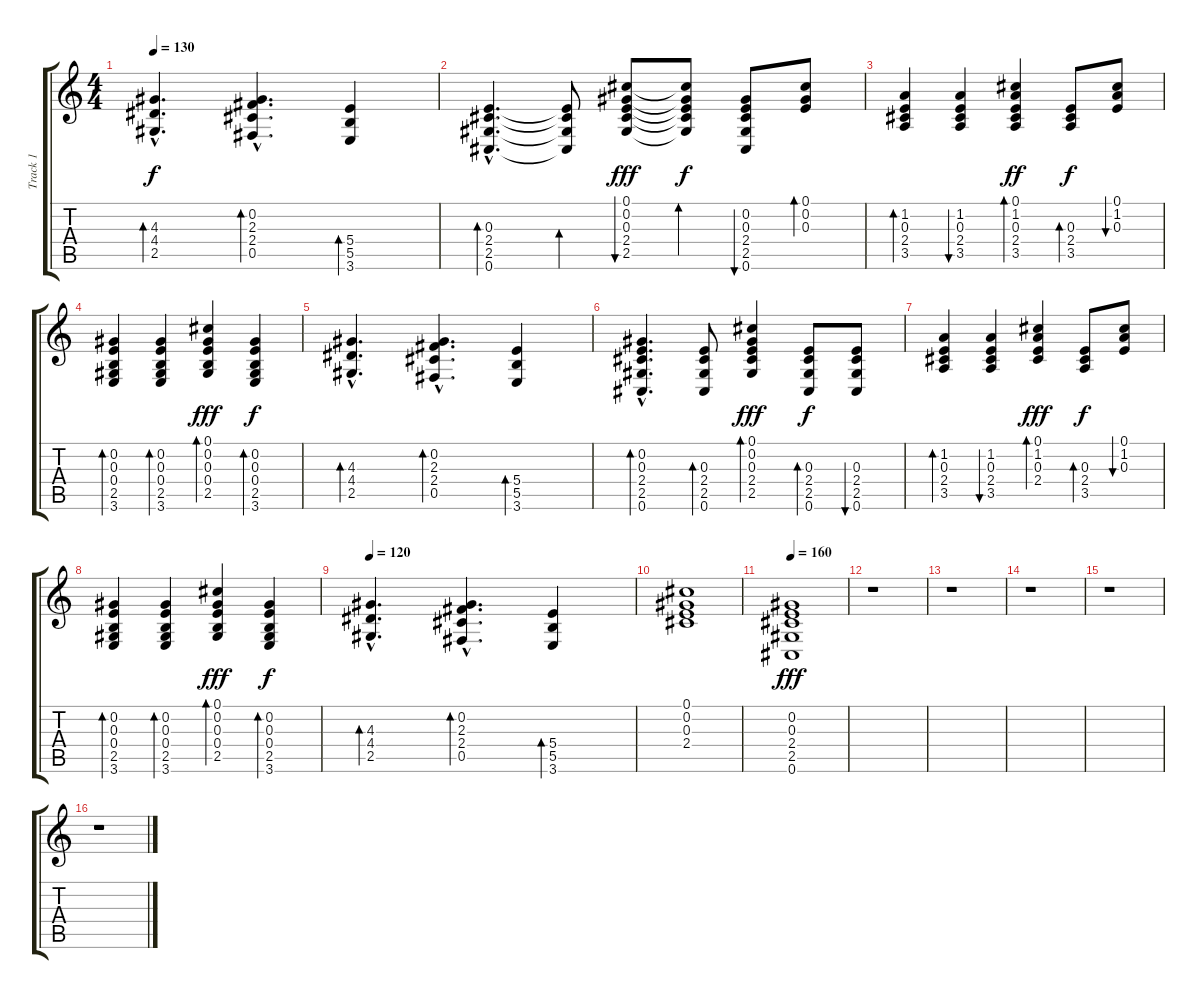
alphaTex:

\track ("Track 1" "Track 1") {instrument acousticguitarsteel}
\staff {score tabs}
\tuning (Db4 Ab3 E3 B2 Gb2 Db2) {hide}
\ts (4 4)
\tempo 130
\clef g2
\ks c
(4.3{hac} 4.4{hac} 2.5{hac}).4{d bd 30 dy f} (0.2{hac} 2.3{hac} 2.4{hac} 0.5{hac}).4{d bd 30} (5.4 5.5 3.6).4{bd 30} |
(0.3{hac} 2.4{hac} 2.5{hac} 0.6{hac}).4{d bd 60} (0.3{t} 2.4{t} 2.5{t} 0.6{t}).8{bd 60} (0.1 0.2 0.3 2.4 2.5).8{bu 60 dy fff} (0.1{t} 0.2{t} 0.3{t} 2.4{t} 2.5{t}).8{bd 60 dy f} (0.2 0.3 2.4 2.5 0.6).8{bu 240} (0.1 0.2 0.3).8{bd 60} |
(1.2 0.3 2.4 3.5).4{bd 60} (1.2 0.3 2.4 3.5).4{bu 60} (0.1 1.2 0.3 2.4 3.5).4{bd 240 dy ff} (0.3 2.4 3.5).8{bd 120 dy f} (0.1 1.2 0.3).8{bu 120} |
(0.2 0.3 0.4 2.5 3.6).4{bd 60} (0.2 0.3 0.4 2.5 3.6).4{bd 120} (0.1 0.2 0.3 0.4 2.5).4{bd 120 dy fff} (0.2 0.3 0.4 2.5 3.6).4{bd 120 dy f} |
(4.3{hac} 4.4{hac} 2.5{hac}).4{d bd 30} (0.2{hac} 2.3{hac} 2.4{hac} 0.5{hac}).4{d bd 30} (5.4 5.5 3.6).4{bd 30} |
(0.2{hac} 0.3{hac} 2.4{hac} 2.5{hac} 0.6{hac}).4{d bd 60} (0.3 2.4 2.5 0.6).8{bd 60} (0.1 0.2 0.3 2.4 2.5).4{bd 60 dy fff} (0.3 2.4 2.5 0.6).8{bd 120 dy f} (0.3 2.4 2.5 0.6).8{bu 120} |
(1.2 0.3 2.4 3.5).4{bd 60} (1.2 0.3 2.4 3.5).4{bu 60} (0.1 1.2 0.3 2.4).4{bd 60 dy fff} (0.3 2.4 3.5).8{bd 120 dy f} (0.1 1.2 0.3).8{bu 120} |
(0.2 0.3 0.4 2.5 3.6).4{bd 60} (0.2 0.3 0.4 2.5 3.6).4{bd 120} (0.1 0.2 0.3 0.4 2.5).4{bd 120 dy fff} (0.2 0.3 0.4 2.5 3.6).4{bd 120 dy f} |
\tempo 120
(4.3{hac} 4.4{hac} 2.5{hac}).4{d bd 30} (0.2{hac} 2.3{hac} 2.4{hac} 0.5{hac}).4{d bd 30} (5.4 5.5 3.6).4{bd 30} |
(0.1 0.2 0.3 2.4).1 |
\tempo 160
(0.2 0.3 2.4 2.5 0.6).1{dy fff} |
r.1 |
r.1 |
r.1 |
r.1 |
r.1
